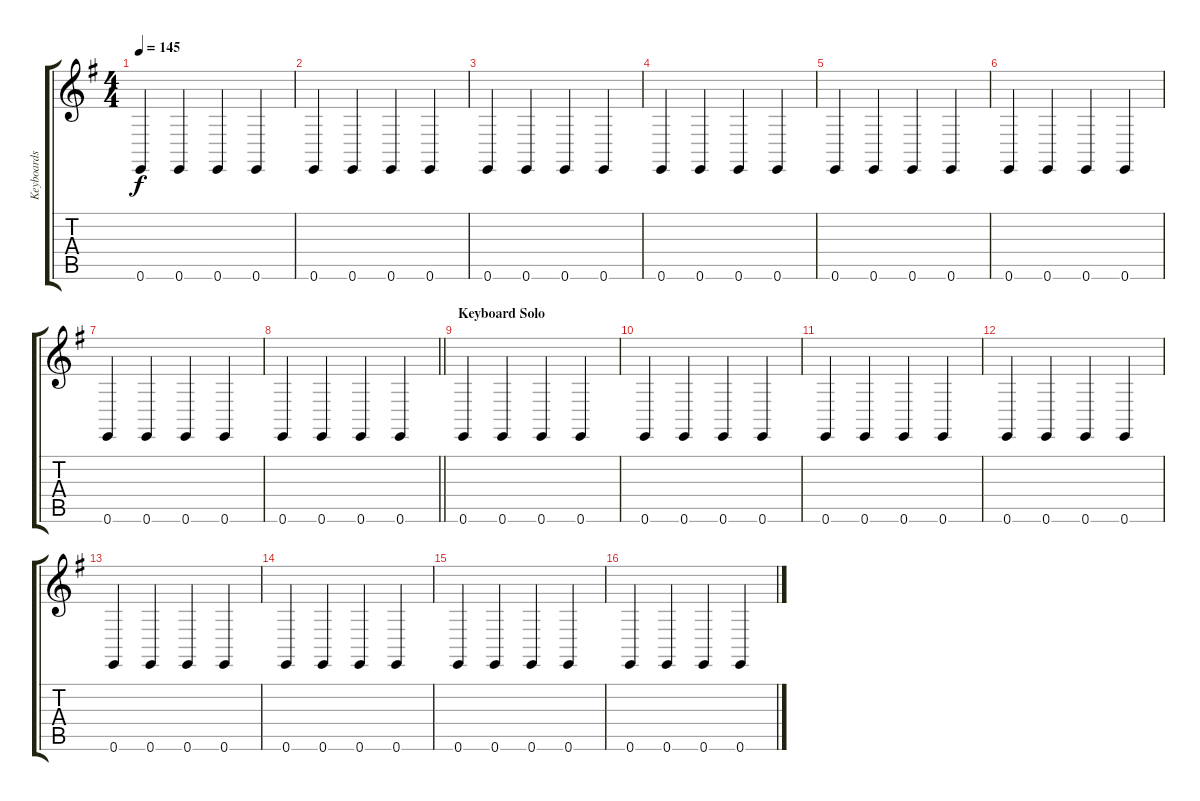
\track ("Keyboards 2" "Keyboards ") {instrument pad3polysynth}
\staff {score tabs}
\tuning (E4 B3 G3 D3 A2 E2) {hide}
\ts (4 4)
\tempo 145
\clef g2
\ks g
0.6.4{dy f} 0.6.4 0.6.4 0.6.4 |
0.6.4 0.6.4 0.6.4 0.6.4 |
0.6.4 0.6.4 0.6.4 0.6.4 |
0.6.4 0.6.4 0.6.4 0.6.4 |
0.6.4 0.6.4 0.6.4 0.6.4 |
0.6.4 0.6.4 0.6.4 0.6.4 |
0.6.4 0.6.4 0.6.4 0.6.4 |
\barLineRight lightlight
0.6.4 0.6.4 0.6.4 0.6.4 |
\section ("" "Keyboard Solo")
0.6.4 0.6.4 0.6.4 0.6.4 |
0.6.4 0.6.4 0.6.4 0.6.4 |
0.6.4 0.6.4 0.6.4 0.6.4 |
0.6.4 0.6.4 0.6.4 0.6.4 |
0.6.4 0.6.4 0.6.4 0.6.4 |
0.6.4 0.6.4 0.6.4 0.6.4 |
0.6.4 0.6.4 0.6.4 0.6.4 |
0.6.4 0.6.4 0.6.4 0.6.4
